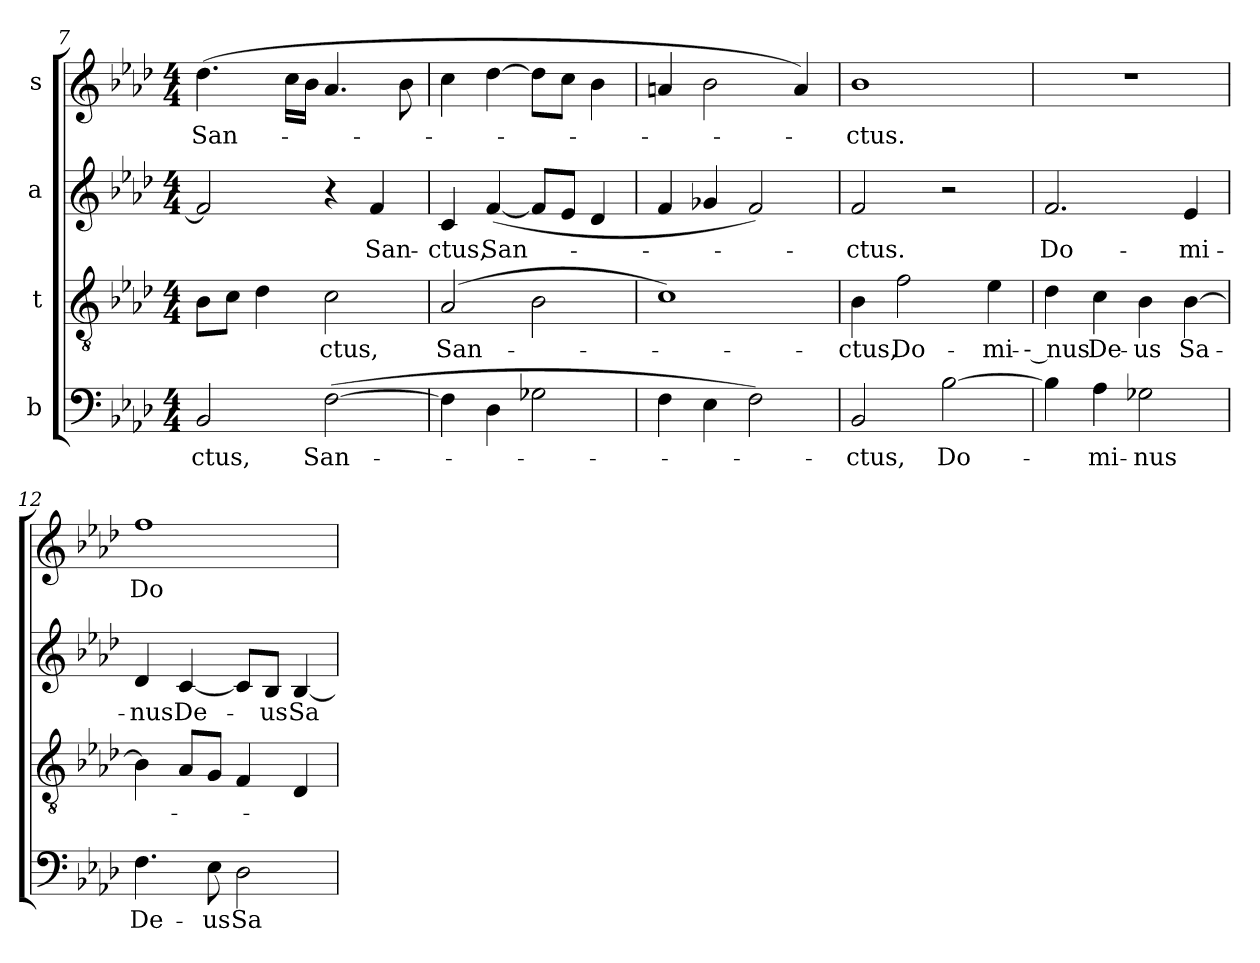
**kern	**text	**kern	**text	**kern	**text	**kern	**text
*part4	*part4	*part3	*part3	*part2	*part2	*part1	*part1
*staff4	*staff4	*staff3	*staff3	*staff2	*staff2	*staff1	*staff1
*I"b	*	*I"t	*	*I"a	*	*I"s	*
*clefF4	*	*clefGv2	*	*clefG2	*	*clefG2	*
*	*	*ITrd7c12	*	*	*	*	*
*k[b-e-a-d-]	*	*k[b-e-a-d-]	*	*k[b-e-a-d-]	*	*k[b-e-a-d-]	*
*f:	*	*f:	*	*f:	*	*f:	*
*M4/4	*	*M4/4	*	*M4/4	*	*M4/4	*
=7	=7	=7	=7	=7	=7	=7	=7
!	!LO:LY:b:color=#000000	!	!	!	!	!	!
!	!	!	!	!	!	!	!LO:LY:b:color=#000000
2BB-i/	-ctus,	8BB-i\L	.	2fi/]	.	(4.dd-i\	San-
.	.	8Ci\J	.	.	.	.	.
.	.	4D-i\	.	.	.	.	.
.	.	.	.	.	.	16cci\LL	.
.	.	.	.	.	.	16b-i\JJ	.
!	!LO:LY:b:color=#000000	!	!	!	!	!	!
!	!	!	!LO:LY:b:color=#000000	!	!	!	!
([2Fi\	San-	2Ci\	-ctus,	4r	.	4.a-i/	.
!	!	!	!	!	!LO:LY:b:color=#000000	!	!
.	.	.	.	4fi/	San-	.	.
.	.	.	.	.	.	8b-i\	.
=8	=8	=8	=8	=8	=8	=8	=8
!	!	!	!LO:LY:b:color=#000000	!	!	!	!
!	!	!	!	!	!LO:LY:b:color=#000000	!	!
4Fi\]	.	(2AA-i/	San-	4ci/	-ctus,	4cci\	.
!	!	!	!	!	!LO:LY:b:color=#000000	!	!
4D-i\	.	.	.	([4fi/	San-	[4dd-i\	.
2G-Xi\	.	2BB-i\	.	8fi/L]	.	8dd-i\L]	.
.	.	.	.	8e-i/J	.	8cci\J	.
.	.	.	.	4d-i/	.	4b-i\	.
=9	=9	=9	=9	=9	=9	=9	=9
4Fi\	.	1Ci)	.	4fi/	.	4ani/	.
4E-i\	.	.	.	4g-Xi/	.	2b-i\	.
2Fi\)	.	.	.	2fi/)	.	.	.
.	.	.	.	.	.	4ai/)	.
=10	=10	=10	=10	=10	=10	=10	=10
!	!LO:LY:b:color=#000000	!	!	!	!	!	!
!	!	!	!LO:LY:b:color=#000000	!	!	!	!
!	!	!	!	!	!LO:LY:b:color=#000000	!	!
!	!	!	!	!	!	!	!LO:LY:b:color=#000000
2BB-i/	-ctus,	4BB-i\	-ctus,	2fi/	-ctus.	1b-i	-ctus.
!	!	!	!LO:LY:b:color=#000000	!	!	!	!
.	.	2Fi\	Do-	.	.	.	.
!	!LO:LY:b:color=#000000	!	!	!	!	!	!
[2B-i\	Do-	.	.	2r	.	.	.
!	!	!	!LO:LY:b:color=#000000	!	!	!	!
.	.	4E-i\	-mi-	.	.	.	.
!!LO:PB:g=z
=11	=11	=11	=11	=11	=11	=11	=11
!	!	!	!LO:LY:b:color=#000000	!	!	!	!
!	!	!	!	!	!LO:LY:b:color=#000000	!	!
4B-i\]	.	4D-i\	-- nus	2.fi/	Do-	1r	.
!	!LO:LY:b:color=#000000	!	!	!	!	!	!
!	!	!	!LO:LY:b:color=#000000	!	!	!	!
4A-i\	-mi-	4Ci\	De-	.	.	.	.
!	!LO:LY:b:color=#000000	!	!	!	!	!	!
!	!	!	!LO:LY:b:color=#000000	!	!	!	!
2G-Xi\	-nus	4BB-i\	-us	.	.	.	.
!	!	!	!LO:LY:b:color=#000000	!	!	!	!
!	!	!	!	!	!LO:LY:b:color=#000000	!	!
.	.	[4BB-i\	Sa-	4e-i/	-mi-	.	.
=12	=12	=12	=12	=12	=12	=12	=12
!	!LO:LY:b:color=#000000	!	!	!	!	!	!
!	!	!	!	!	!LO:LY:b:color=#000000	!	!
!	!	!	!	!	!	!	!LO:LY:b:color=#000000
4.Fi\	De-	4BB-i\]	.	4d-i/	-nus	1ffi	Do-
!	!	!	!	!	!LO:LY:b:color=#000000	!	!
.	.	8AA-i/L	.	[4ci/	De-	.	.
!	!LO:LY:b:color=#000000	!	!	!	!	!	!
8E-i\	-us	8GGi/J	.	.	.	.	.
!	!LO:LY:b:color=#000000	!	!	!	!	!	!
2D-i\	Sa-	4FFi/	.	8ci/L]	.	.	.
!	!	!	!	!	!LO:LY:b:color=#000000	!	!
.	.	.	.	8B-i/J	-us	.	.
!	!	!	!	!	!LO:LY:b:color=#000000	!	!
.	.	4DD-i/	.	[4B-i/	Sa-	.	.
=	=	=	=	=	=	=	=
*-	*-	*-	*-	*-	*-	*-	*-
